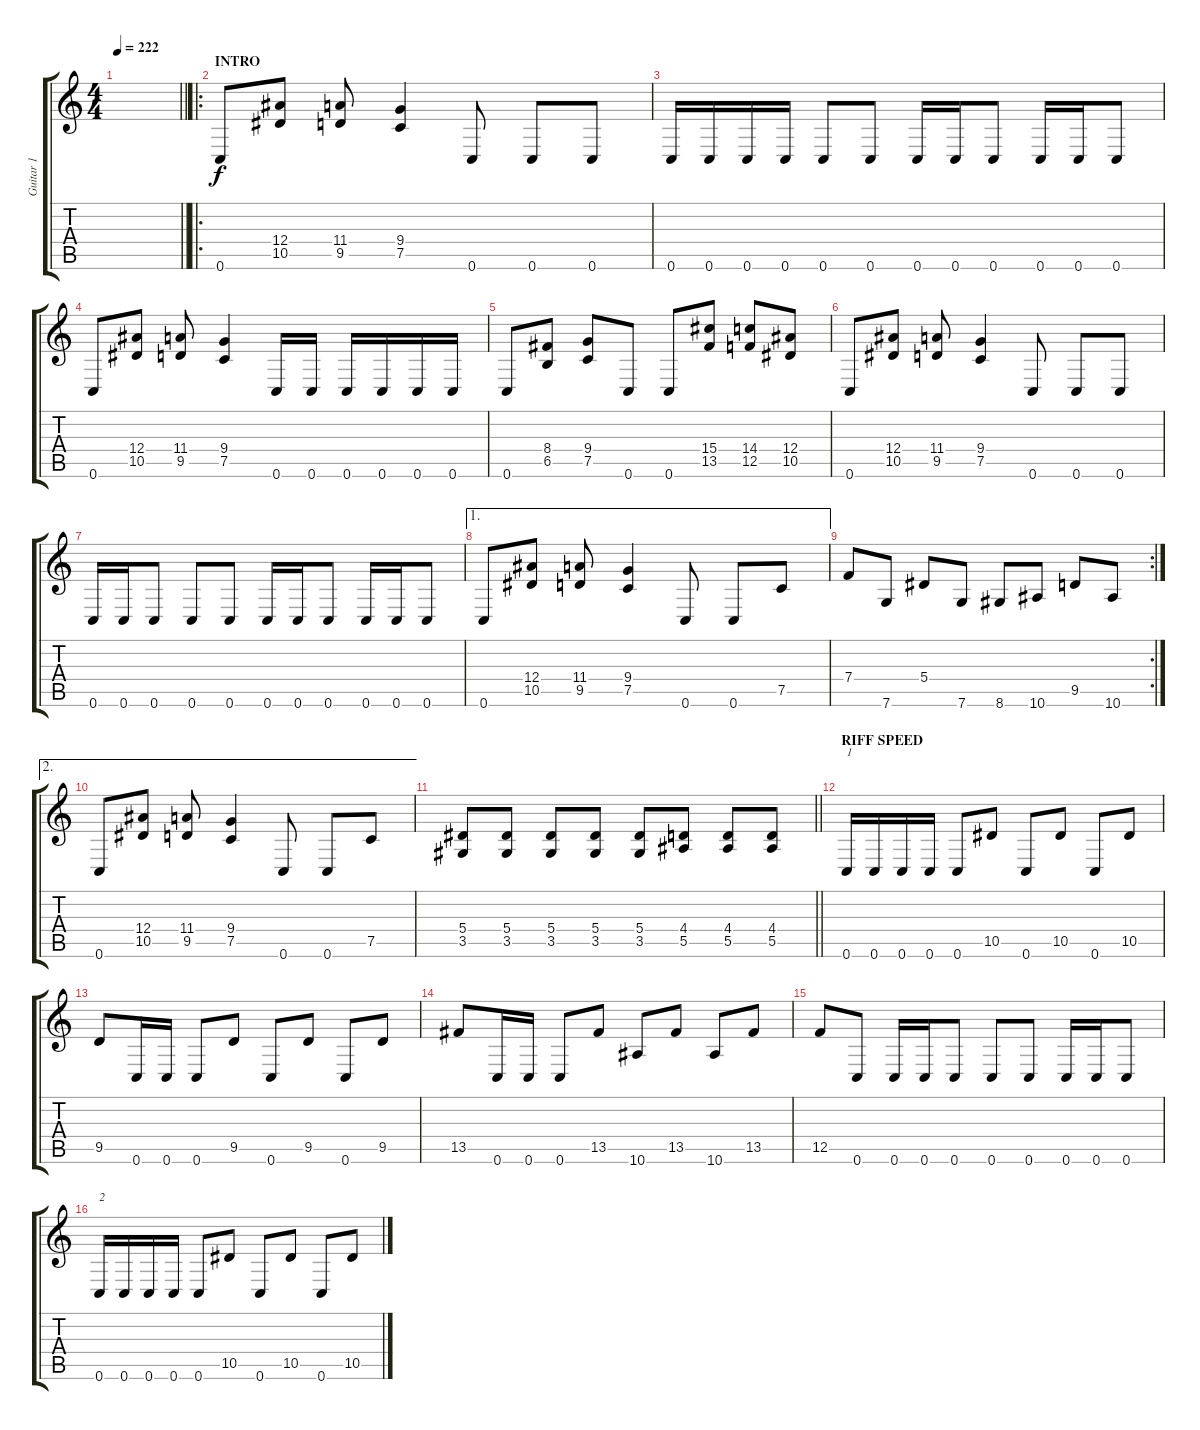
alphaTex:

\track ("Guitar 1" "Guitar 1") {instrument distortionguitar}
\staff {score tabs}
\tuning (C4 G3 Eb3 Bb2 F2 C2) {hide}
\ts (4 4)
\tempo 222
\clef g2
\barLineRight lightlight
\ks c
|
\ro
\section ("" "INTRO")
0.6.8 (12.4 10.5).8 (11.4 9.5).8 (9.4 7.5).4 0.6.8 0.6.8 0.6.8 |
0.6.16 0.6.16 0.6.16 0.6.16 0.6.8 0.6.8 0.6.16 0.6.16 0.6.8 0.6.16 0.6.16 0.6.8 |
0.6.8 (12.4 10.5).8 (11.4 9.5).8 (9.4 7.5).4 0.6.16 0.6.16 0.6.16 0.6.16 0.6.16 0.6.16 |
0.6.8 (8.4 6.5).8 (9.4 7.5).8 0.6.8 0.6.8 (15.4 13.5).8 (14.4 12.5).8 (12.4 10.5).8 |
0.6.8 (12.4 10.5).8 (11.4 9.5).8 (9.4 7.5).4 0.6.8 0.6.8 0.6.8 |
0.6.16 0.6.16 0.6.8 0.6.8 0.6.8 0.6.16 0.6.16 0.6.8 0.6.16 0.6.16 0.6.8 |
\ae 1
0.6.8 (12.4 10.5).8 (11.4 9.5).8 (9.4 7.5).4 0.6.8 0.6.8 7.5.8 |
\rc 2
7.4.8 7.6.8 5.4.8 7.6.8 8.6.8 10.6.8 9.5.8 10.6.8 |
\ae 2
0.6.8 (12.4 10.5).8 (11.4 9.5).8 (9.4 7.5).4 0.6.8 0.6.8 7.5.8 |
\barLineRight lightlight
(5.4 3.5).8 (5.4 3.5).8 (5.4 3.5).8 (5.4 3.5).8 (5.4 3.5).8 (4.4 5.5).8 (4.4 5.5).8 (4.4 5.5).8 |
\section ("" "RIFF SPEED")
0.6.16{txt "1"} 0.6.16 0.6.16 0.6.16 0.6.8 10.5.8 0.6.8 10.5.8 0.6.8 10.5.8 |
9.5.8 0.6.16 0.6.16 0.6.8 9.5.8 0.6.8 9.5.8 0.6.8 9.5.8 |
13.5.8 0.6.16 0.6.16 0.6.8 13.5.8 10.6.8 13.5.8 10.6.8 13.5.8 |
12.5.8 0.6.8 0.6.16 0.6.16 0.6.8 0.6.8 0.6.8 0.6.16 0.6.16 0.6.8 |
0.6.16{txt "2"} 0.6.16 0.6.16 0.6.16 0.6.8 10.5.8 0.6.8 10.5.8 0.6.8 10.5.8
